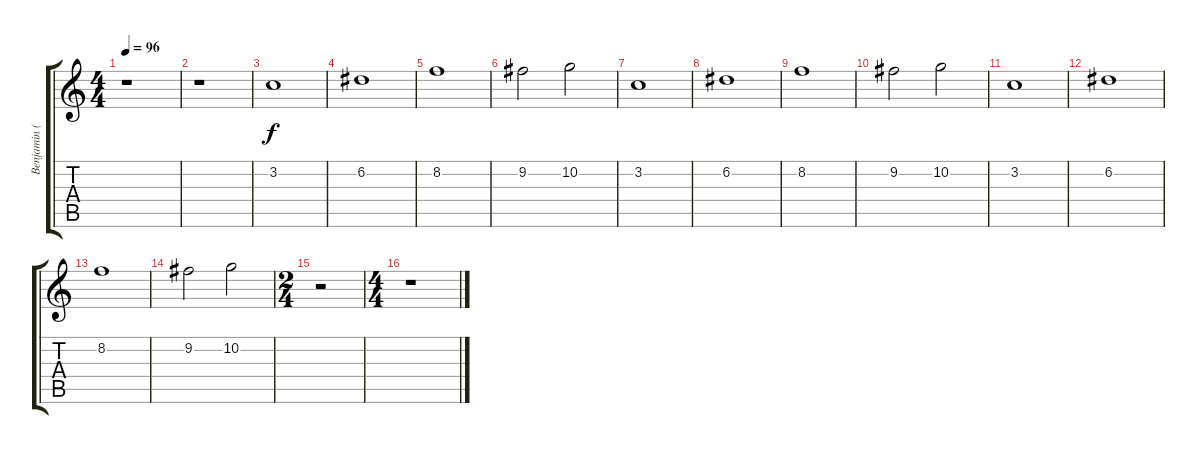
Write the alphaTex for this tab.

\track ("Benjamin (KeybHigh)" "Benjamin (") {instrument churchorgan}
\staff {score tabs}
\tuning (D5 A4 F4 C4 G3 D3) {hide}
\ts (4 4)
\tempo 96
\clef g2
\ks c
r.1{dy mf} |
r.1 |
3.2.1{dy f} |
6.2.1 |
8.2.1 |
9.2.2 10.2.2 |
3.2.1 |
6.2.1 |
8.2.1 |
9.2.2 10.2.2 |
3.2.1 |
6.2.1 |
8.2.1 |
9.2.2 10.2.2 |
\ts (2 4)
r.2 |
\ts (4 4)
r.1
